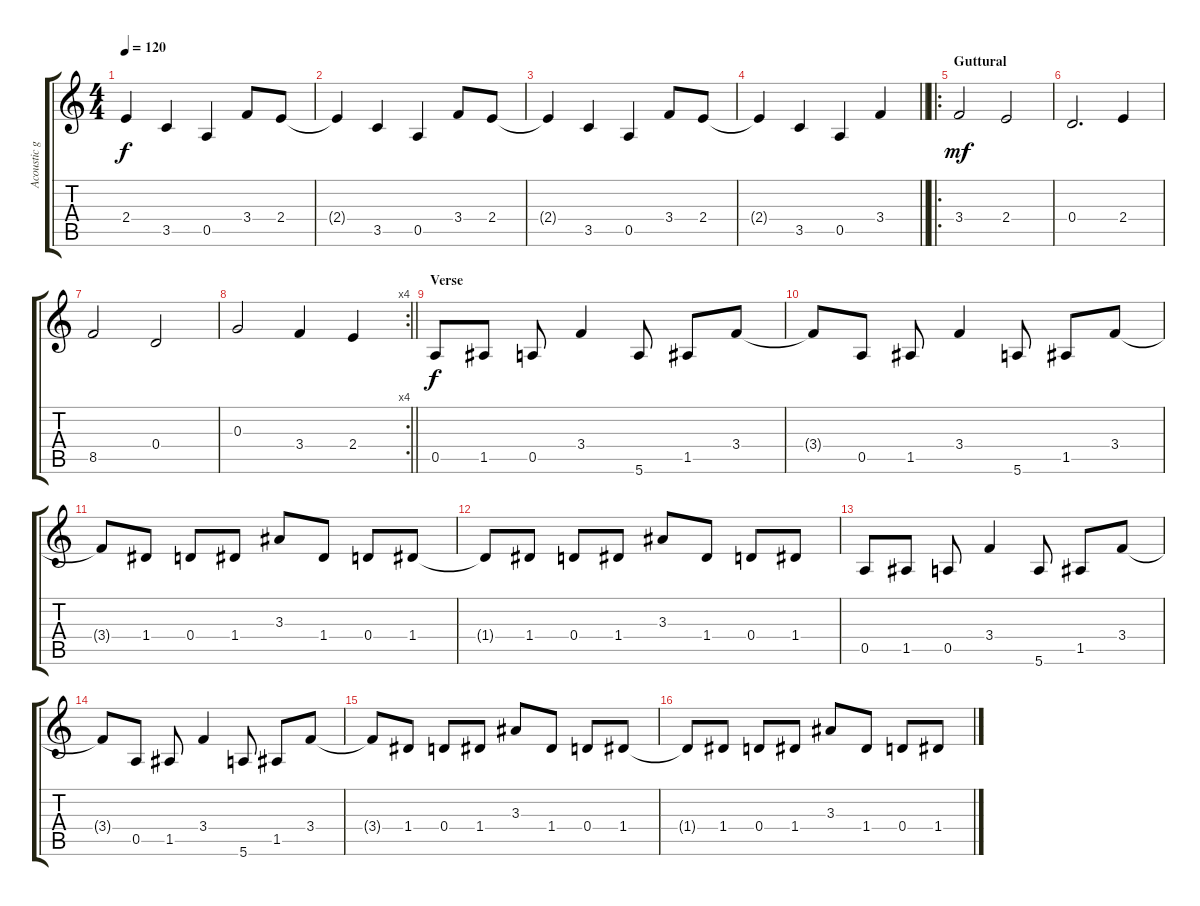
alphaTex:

\track ("Acoustic guitar" "Acoustic g") {instrument electricguitarjazz}
\staff {score tabs}
\tuning (E4 B3 G3 D3 A2 E2) {hide}
\ts (4 4)
\tempo 120
\clef g2
\ks c
2.4.4{dy f} 3.5.4 0.5.4 3.4.8 2.4.8 |
2.4{t}.4 3.5.4 0.5.4 3.4.8 2.4.8 |
2.4{t}.4 3.5.4 0.5.4 3.4.8 2.4.8 |
\barLineRight lightlight
2.4{t}.4 3.5.4 0.5.4 3.4.4 |
\ro
\section ("" "Guttural")
3.4.2{dy mf} 2.4.2 |
0.4.2{d} 2.4.4 |
8.5.2 0.4.2 |
\rc 4
\barLineRight lightlight
0.3.2 3.4.4 2.4.4 |
\section ("" "Verse")
0.5.8{dy f} 1.5.8 0.5.8 3.4.4 5.6.8 1.5.8 3.4.8 |
3.4{t}.8 0.5.8 1.5.8 3.4.4 5.6.8 1.5.8 3.4.8 |
3.4{t}.8 1.4.8 0.4.8 1.4.8 3.3.8 1.4.8 0.4.8 1.4.8 |
1.4{t}.8 1.4.8 0.4.8 1.4.8 3.3.8 1.4.8 0.4.8 1.4.8 |
0.5.8 1.5.8 0.5.8 3.4.4 5.6.8 1.5.8 3.4.8 |
3.4{t}.8 0.5.8 1.5.8 3.4.4 5.6.8 1.5.8 3.4.8 |
3.4{t}.8 1.4.8 0.4.8 1.4.8 3.3.8 1.4.8 0.4.8 1.4.8 |
1.4{t}.8 1.4.8 0.4.8 1.4.8 3.3.8 1.4.8 0.4.8 1.4.8
